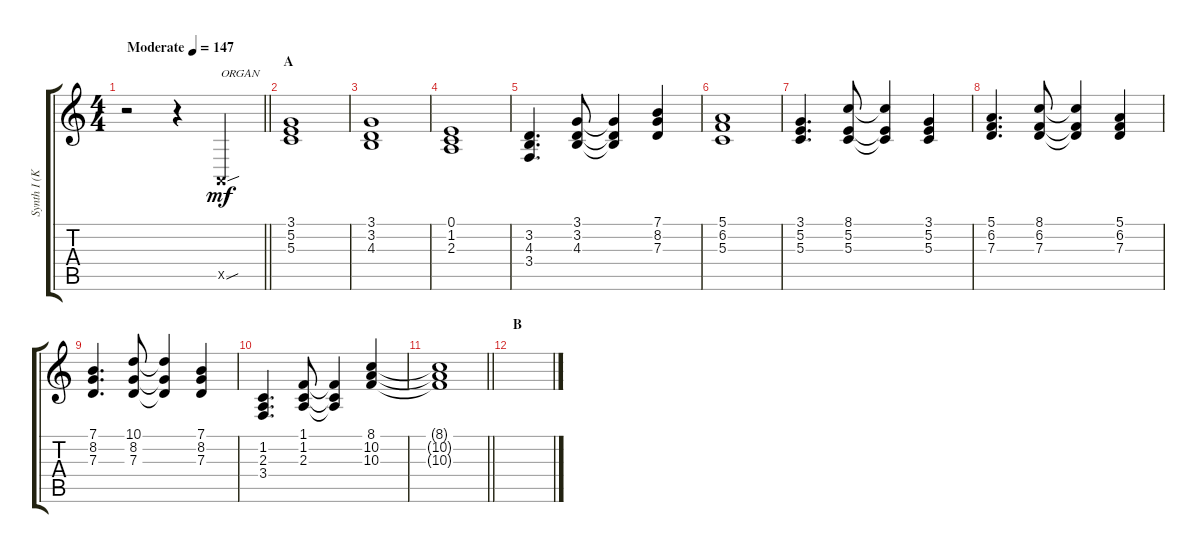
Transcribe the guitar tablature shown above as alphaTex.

\track ("Synth I (Kotobuki Tsumugi)" "Synth I (K") {instrument drawbarorgan}
\staff {score tabs}
\tuning (E4 B3 G3 D3 A2 E2) {hide}
\ts (4 4)
\tempo (147 "Moderate")
\clef g2
\barLineRight lightlight
\ks c
r.2{dy mf instrument drawbarorgan} r.4 0.5{sou x}.4{txt "ORGAN"} |
\section ("" "A")
(3.1 5.2 5.3).1 |
(3.1 3.2 4.3).1 |
(0.1 1.2 2.3).1 |
(3.2 4.3 3.4).4{d} (3.1 3.2 4.3).8 (3.1{t} 3.2{t} 4.3{t}).4 (7.1 8.2 7.3).4 |
(5.1 6.2 5.3).1 |
(3.1 5.2 5.3).4{d} (8.1 5.2 5.3).8 (8.1{t} 5.2{t} 5.3{t}).4 (3.1 5.2 5.3).4 |
(5.1 6.2 7.3).4{d} (8.1 6.2 7.3).8 (8.1{t} 6.2{t} 7.3{t}).4 (5.1 6.2 7.3).4 |
(7.1 8.2 7.3).4{d} (10.1 8.2 7.3).8 (10.1{t} 8.2{t} 7.3{t}).4 (7.1 8.2 7.3).4 |
(1.2 2.3 3.4).4{d} (1.1 1.2 2.3).8 (1.1{t} 1.2{t} 2.3{t}).4 (8.1 10.2 10.3).4 |
\barLineRight lightlight
(8.1{t} 10.2{t} 10.3{t}).1 |
\section ("" "B")
